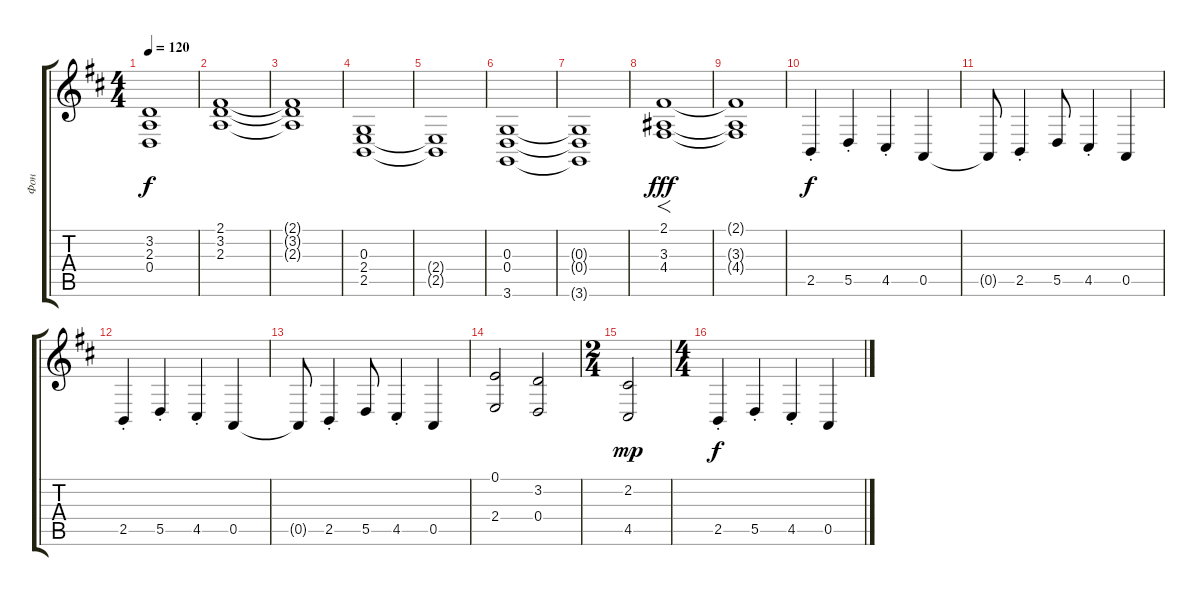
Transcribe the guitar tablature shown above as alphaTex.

\track ("Фон" "Фон") {instrument stringensemble1}
\staff {score tabs}
\tuning (E4 B3 G3 D3 A2 E2) {hide}
\ts (4 4)
\tempo 120
\clef g2
\ks bminor
(3.2{t} 2.3{t} 0.4{t}).1{dy f} |
(2.1 3.2 2.3).1 |
(2.1{t} 3.2{t} 2.3{t}).1 |
(0.3 2.4 2.5).1 |
(2.4{t} 2.5{t}).1 |
(0.3 0.4 3.6).1 |
(0.3{t} 0.4{t} 3.6{t}).1 |
(2.1 3.3 4.4).1{f dy fff} |
(2.1{t} 3.3{t} 4.4{t}).1 |
\ks d
2.5{st}.4{dy f volume 13} 5.5{st}.4 4.5{st}.4 0.5.4 |
0.5{t}.8 2.5{st}.4 5.5.8 4.5{st}.4 0.5.4 |
2.5{st}.4 5.5{st}.4 4.5{st}.4 0.5.4 |
0.5{t}.8 2.5{st}.4 5.5.8 4.5{st}.4 0.5.4 |
(0.1 2.4).2 (3.2 0.4).2 |
\ts (2 4)
(2.2 4.5).2{dy mp} |
\ts (4 4)
2.5{st}.4{dy f} 5.5{st}.4 4.5{st}.4 0.5.4
